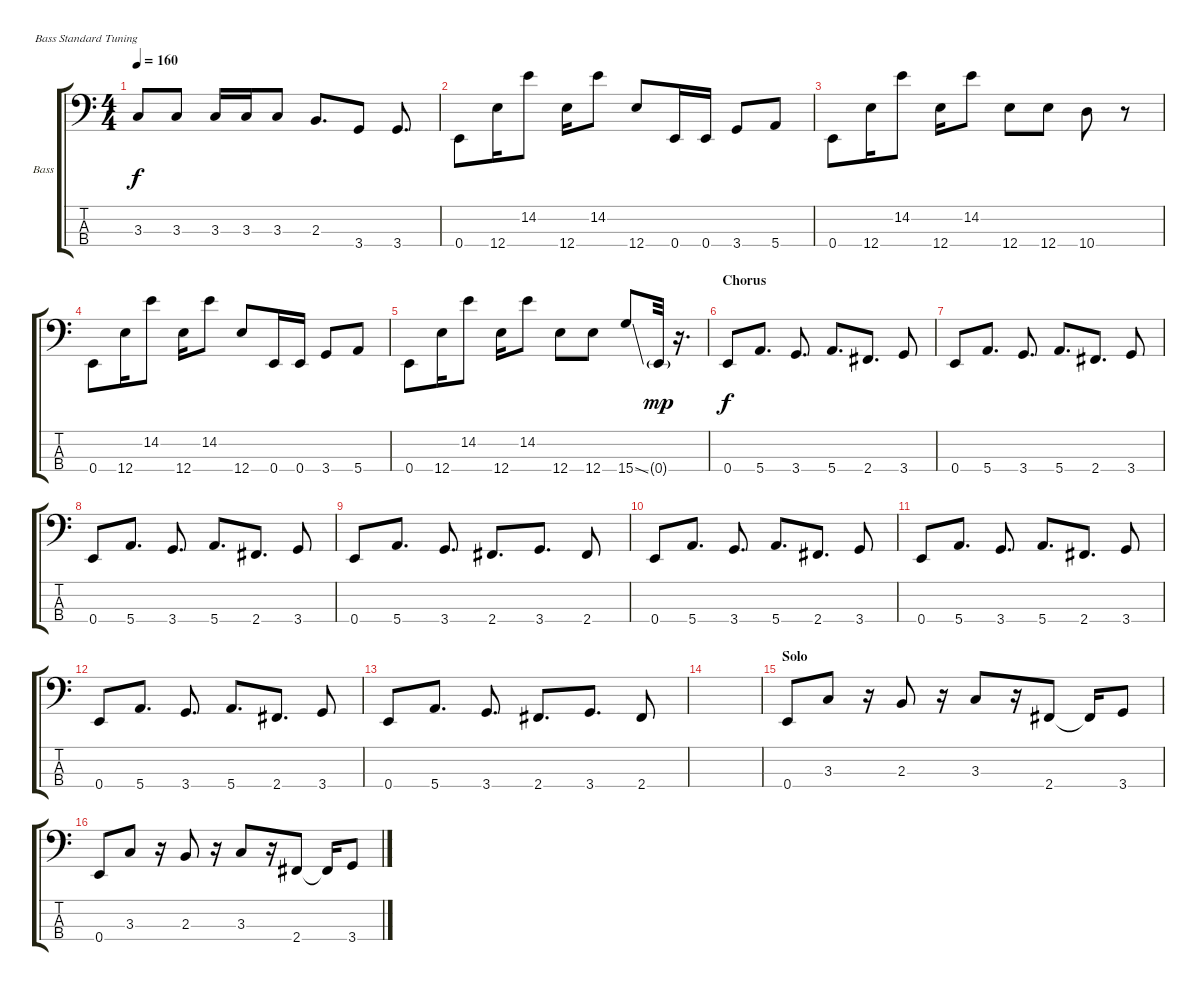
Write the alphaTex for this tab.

\bracketExtendMode groupsimilarinstruments
\firstSystemTrackNameOrientation horizontal
\otherSystemsTrackNameOrientation horizontal
\track ("Bass" "Bass") {instrument electricbassfinger}
\staff {score tabs}
\tuning (G2 D2 A1 E1)
\ts (4 4)
\tempo 160
\clef f4
\ks c
3.3.8{dy f} 3.3.8 3.3.16 3.3.16 3.3.8 2.3.8{d} 3.4.8 3.4.8{d} |
0.4.8 12.4.16 14.2.8 12.4.16 14.2.8 12.4.8 0.4.16 0.4.16 3.4.8 5.4.8 |
0.4.8 12.4.16 14.2.8 12.4.16 14.2.8 12.4.8 12.4.8 10.4.8 r.8 |
0.4.8 12.4.16 14.2.8 12.4.16 14.2.8 12.4.8 0.4.16 0.4.16 3.4.8 5.4.8 |
0.4.8 12.4.16 14.2.8 12.4.16 14.2.8 12.4.8 12.4.8 15.4{ss}.8 0.4{g}.32{dy mp} r.16{d} |
\section ("" "Chorus")
0.4.8{dy f} 5.4.8{d} 3.4.8{d} 5.4.8{d} 2.4.8{d} 3.4.8 |
0.4.8 5.4.8{d} 3.4.8{d} 5.4.8{d} 2.4.8{d} 3.4.8 |
0.4.8 5.4.8{d} 3.4.8{d} 5.4.8{d} 2.4.8{d} 3.4.8 |
0.4.8 5.4.8{d} 3.4.8{d} 2.4.8{d} 3.4.8{d} 2.4.8 |
0.4.8 5.4.8{d} 3.4.8{d} 5.4.8{d} 2.4.8{d} 3.4.8 |
0.4.8 5.4.8{d} 3.4.8{d} 5.4.8{d} 2.4.8{d} 3.4.8 |
0.4.8 5.4.8{d} 3.4.8{d} 5.4.8{d} 2.4.8{d} 3.4.8 |
0.4.8 5.4.8{d} 3.4.8{d} 2.4.8{d} 3.4.8{d} 2.4.8 |
|
\section ("" "Solo")
0.4.8 3.3.8 r.16 2.3.8 r.16 3.3.8 r.16 2.4.8 2.4{t}.16 3.4.8 |
0.4.8 3.3.8 r.16 2.3.8 r.16 3.3.8 r.16 2.4.8 2.4{t}.16 3.4.8
